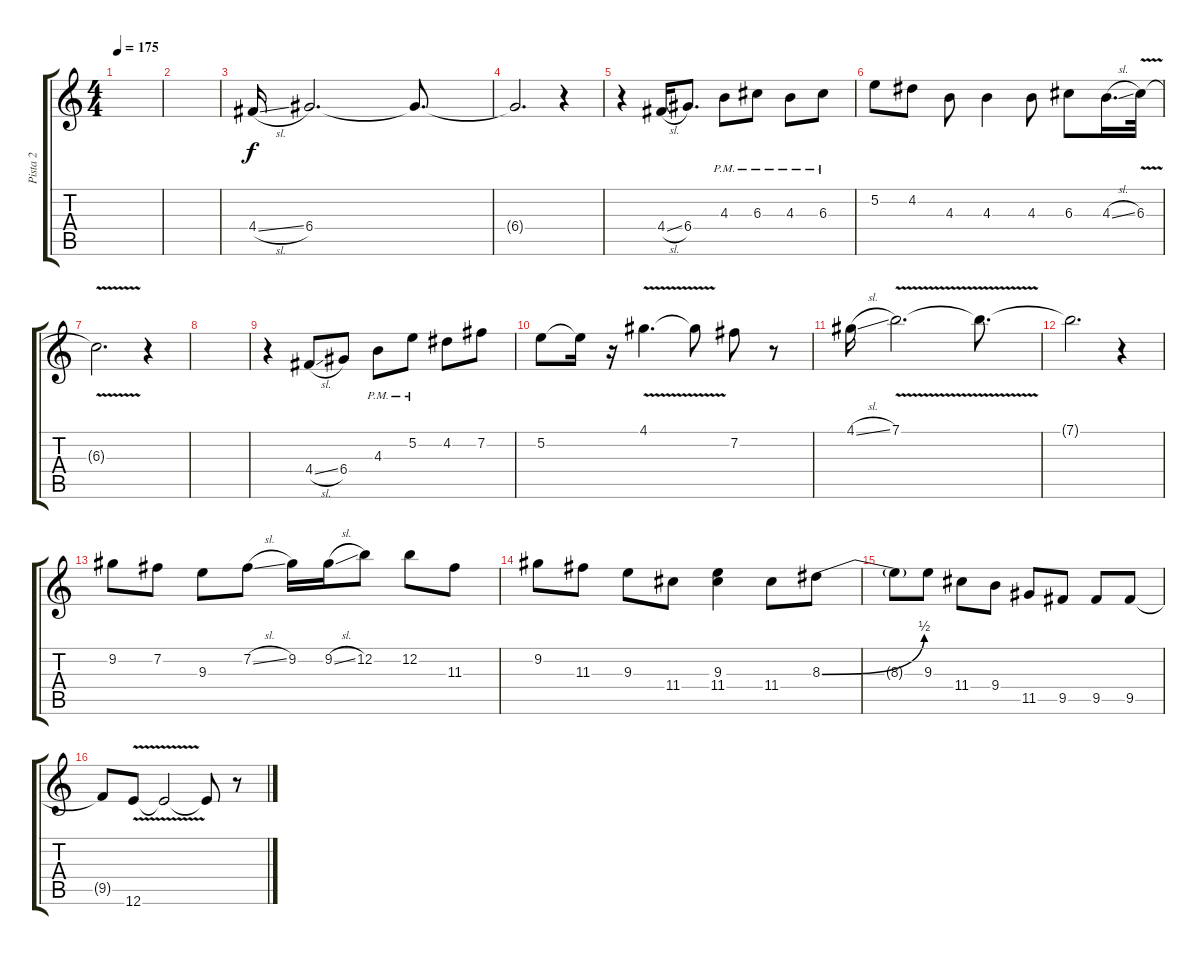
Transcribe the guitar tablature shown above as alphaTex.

\track ("Pista 2" "Pista 2") {instrument overdrivenguitar}
\staff {score tabs}
\tuning (E4 B3 G3 D3 A2 E2) {hide}
\ts (4 4)
\tempo 175
\clef g2
\ks c
|
|
4.4{sl}.16 6.4.2{d} 6.4{t}.8{d} |
6.4{t}.2{d} r.4 |
r.4 4.4{sl}.16 6.4.8{d} 4.3{pm}.8 6.3{pm}.8 4.3{pm}.8 6.3{pm}.8 |
5.2.8 4.2.8 4.3.8 4.3.4 4.3.8 6.3.8 4.3{sl}.16{d} 6.3{v}.32 |
6.3{t}.2{d} r.4 |
|
r.4 4.4{sl}.8 6.4.8 4.3{pm}.8 5.2{pm}.8 4.2.8 7.2.8 |
5.2.8 5.2{t}.16 r.16 4.1{v}.4{d} 4.1{t}.8 7.2.8 r.8 |
4.1{sl}.16 7.1{v}.2{d} 7.1{t}.8{d} |
7.1{t}.2{d} r.4 |
9.2.8 7.2.8 9.3.8 7.2{sl}.8 9.2.16 9.2{sl}.16 12.2.8 12.2.8 11.3.8 |
9.2.8 11.3.8 9.3.8 11.4.8 (9.3 11.4).4 11.4.8 8.3{be (bend 0 0 60 2)}.8 |
8.3{t}.8 9.3.8 11.4.8 9.4.8 11.5.8 9.5.8 9.5.8 9.5.8 |
9.5{t}.8 12.6{v}.8 12.6{t}.2 12.6{t}.8 r.8
